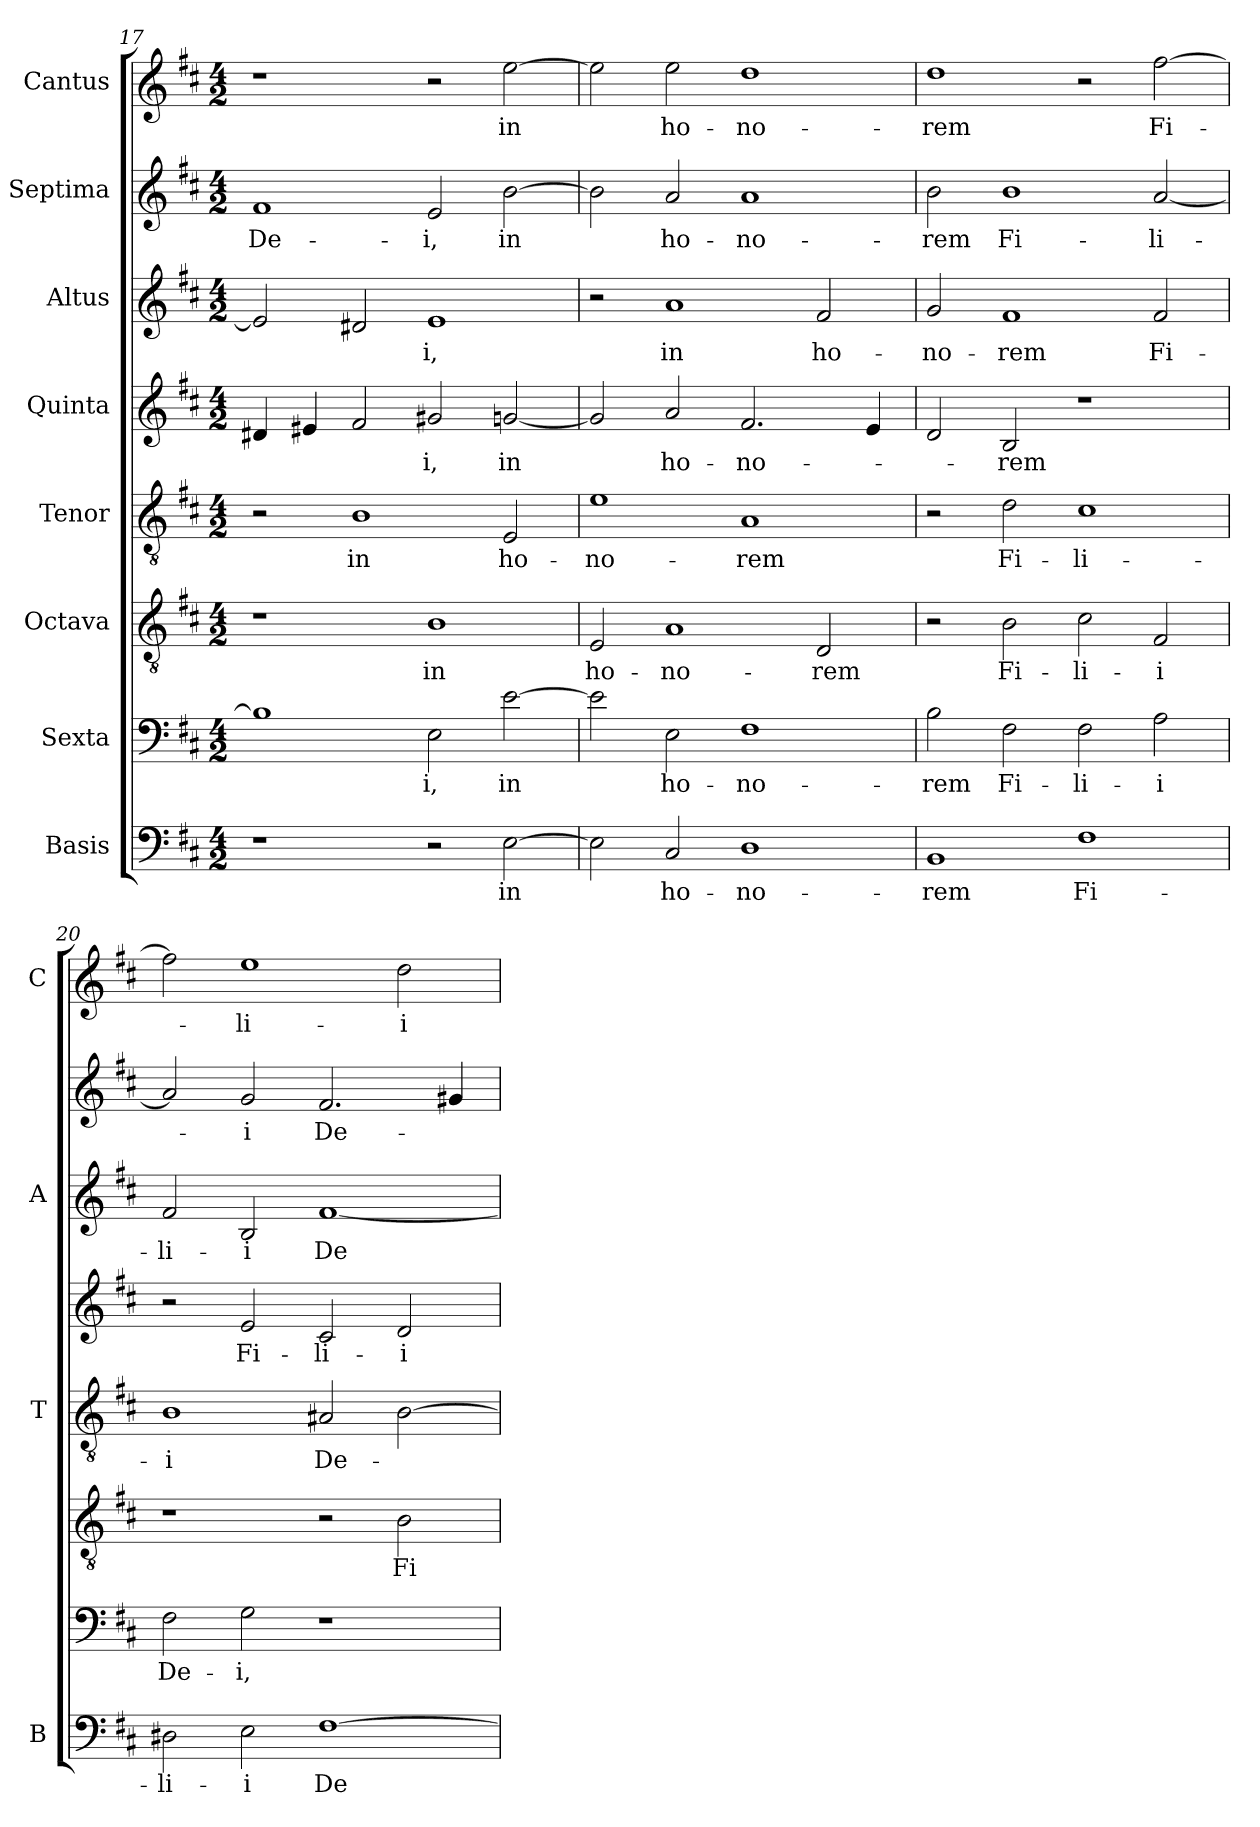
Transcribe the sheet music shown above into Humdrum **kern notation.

**kern	**text	**kern	**text	**kern	**text	**kern	**text	**kern	**text	**kern	**text	**kern	**text	**kern	**text
*part8	*part8	*part7	*part7	*part6	*part6	*part5	*part5	*part4	*part4	*part3	*part3	*part2	*part2	*part1	*part1
*staff8	*staff8	*staff7	*staff7	*staff6	*staff6	*staff5	*staff5	*staff4	*staff4	*staff3	*staff3	*staff2	*staff2	*staff1	*staff1
*I"Basis	*	*I"Sexta	*	*I"Octava	*	*I"Tenor	*	*I"Quinta	*	*I"Altus	*	*I"Septima	*	*I"Cantus	*
*I'B	*	*	*	*	*	*I'T	*	*	*	*I'A	*	*	*	*I'C	*
*clefF4	*	*clefF4	*	*clefGv2	*	*clefGv2	*	*clefG2	*	*clefG2	*	*clefG2	*	*clefG2	*
*k[f#c#]	*	*k[f#c#]	*	*k[f#c#]	*	*k[f#c#]	*	*k[f#c#]	*	*k[f#c#]	*	*k[f#c#]	*	*k[f#c#]	*
*D:	*	*D:	*	*D:	*	*D:	*	*D:	*	*D:	*	*D:	*	*D:	*
*M4/2	*	*M4/2	*	*M4/2	*	*M4/2	*	*M4/2	*	*M4/2	*	*M4/2	*	*M4/2	*
=17	=17	=17	=17	=17	=17	=17	=17	=17	=17	=17	=17	=17	=17	=17	=17
!	!	!	!	!	!	!	!	!	!	!	!	!	!LO:LY:b	!	!
1r	.	1B]	.	1r	.	2r	.	4d#X/	.	2e/]	.	1f#	De-	1r	.
.	.	.	.	.	.	.	.	4e#X/	.	.	.	.	.	.	.
!	!	!	!	!	!	!	!LO:LY:b	!	!	!	!	!	!	!	!
.	.	.	.	.	.	1B	in	2f#/	.	2d#X/	.	.	.	.	.
!	!	!	!LO:LY:b	!	!LO:LY:b	!	!	!	!LO:LY:b	!	!LO:LY:b	!	!LO:LY:b	!	!
2r	.	2E\	-i,	1B	in	.	.	2g#X/	-i,	1e	-i,	2e/	-i,	2r	.
!	!LO:LY:b	!	!LO:LY:b	!	!	!	!LO:LY:b	!	!LO:LY:b	!	!	!	!LO:LY:b	!	!LO:LY:b
[2E\	in	[2e\	in	.	.	2E/	ho-	[2gn/	in	.	.	[2b\	in	[2ee\	in
=18	=18	=18	=18	=18	=18	=18	=18	=18	=18	=18	=18	=18	=18	=18	=18
!	!	!	!	!	!LO:LY:b	!	!LO:LY:b	!	!	!	!	!	!	!	!
2E\]	.	2e\]	.	2E/	ho-	1e	-no-	2g/]	.	2r	.	2b\]	.	2ee\]	.
!	!LO:LY:b	!	!LO:LY:b	!	!LO:LY:b	!	!	!	!LO:LY:b	!	!LO:LY:b	!	!LO:LY:b	!	!LO:LY:b
2C#/	ho-	2E\	ho-	1A	-no-	.	.	2a/	ho-	1a	in	2a/	ho-	2ee\	ho-
!	!LO:LY:b	!	!LO:LY:b	!	!	!	!LO:LY:b	!	!LO:LY:b	!	!	!	!LO:LY:b	!	!LO:LY:b
1D	-no-	1F#	-no-	.	.	1A	-rem	2.f#/	-no-	.	.	1a	-no-	1dd	-no-
!	!	!	!	!	!LO:LY:b	!	!	!	!	!	!LO:LY:b	!	!	!	!
.	.	.	.	2D/	-rem	.	.	.	.	2f#/	ho-	.	.	.	.
.	.	.	.	.	.	.	.	4e/	.	.	.	.	.	.	.
!!LO:LB:g=z
=19	=19	=19	=19	=19	=19	=19	=19	=19	=19	=19	=19	=19	=19	=19	=19
!	!LO:LY:b	!	!LO:LY:b	!	!	!	!	!	!	!	!LO:LY:b	!	!LO:LY:b	!	!LO:LY:b
1BB	-rem	2B\	-rem	2r	.	2r	.	2d/	.	2g/	-no-	2b\	-rem	1dd	-rem
!	!	!	!LO:LY:b	!	!LO:LY:b	!	!LO:LY:b	!	!LO:LY:b	!	!LO:LY:b	!	!LO:LY:b	!	!
.	.	2F#\	Fi-	2B\	Fi-	2d\	Fi-	2B/	-rem	1f#	-rem	1b	Fi-	.	.
!	!LO:LY:b	!	!LO:LY:b	!	!LO:LY:b	!	!LO:LY:b	!	!	!	!	!	!	!	!
1F#	Fi-	2F#\	-li-	2c#\	-li-	1c#	-li-	1r	.	.	.	.	.	2r	.
!	!	!	!LO:LY:b	!	!LO:LY:b	!	!	!	!	!	!LO:LY:b	!	!LO:LY:b	!	!LO:LY:b
.	.	2A\	-i	2F#/	-i	.	.	.	.	2f#/	Fi-	[2a/	-li-	[2ff#\	Fi-
=20	=20	=20	=20	=20	=20	=20	=20	=20	=20	=20	=20	=20	=20	=20	=20
!	!LO:LY:b	!	!LO:LY:b	!	!	!	!LO:LY:b	!	!	!	!LO:LY:b	!	!	!	!
2D#X\	-li-	2F#\	De-	1r	.	1B	-i	2r	.	2f#/	-li-	2a/]	.	2ff#\]	.
!	!LO:LY:b	!	!LO:LY:b	!	!	!	!	!	!LO:LY:b	!	!LO:LY:b	!	!LO:LY:b	!	!LO:LY:b
2E\	-i	2G\	-i,	.	.	.	.	2e/	Fi-	2B/	-i	2g/	-i	1ee	-li-
!	!LO:LY:b	!	!	!	!	!	!LO:LY:b	!	!LO:LY:b	!	!LO:LY:b	!	!LO:LY:b	!	!
[1F#	De-	1r	.	2r	.	2A#X/	De-	2c#/	-li-	[1f#	De-	2.f#/	De-	.	.
!	!	!	!	!	!LO:LY:b	!	!	!	!LO:LY:b	!	!	!	!	!	!LO:LY:b
.	.	.	.	2B\	Fi-	[2B\	.	2d/	-i	.	.	.	.	2dd\	-i
.	.	.	.	.	.	.	.	.	.	.	.	4g#X/	.	.	.
=	=	=	=	=	=	=	=	=	=	=	=	=	=	=	=
*-	*-	*-	*-	*-	*-	*-	*-	*-	*-	*-	*-	*-	*-	*-	*-
